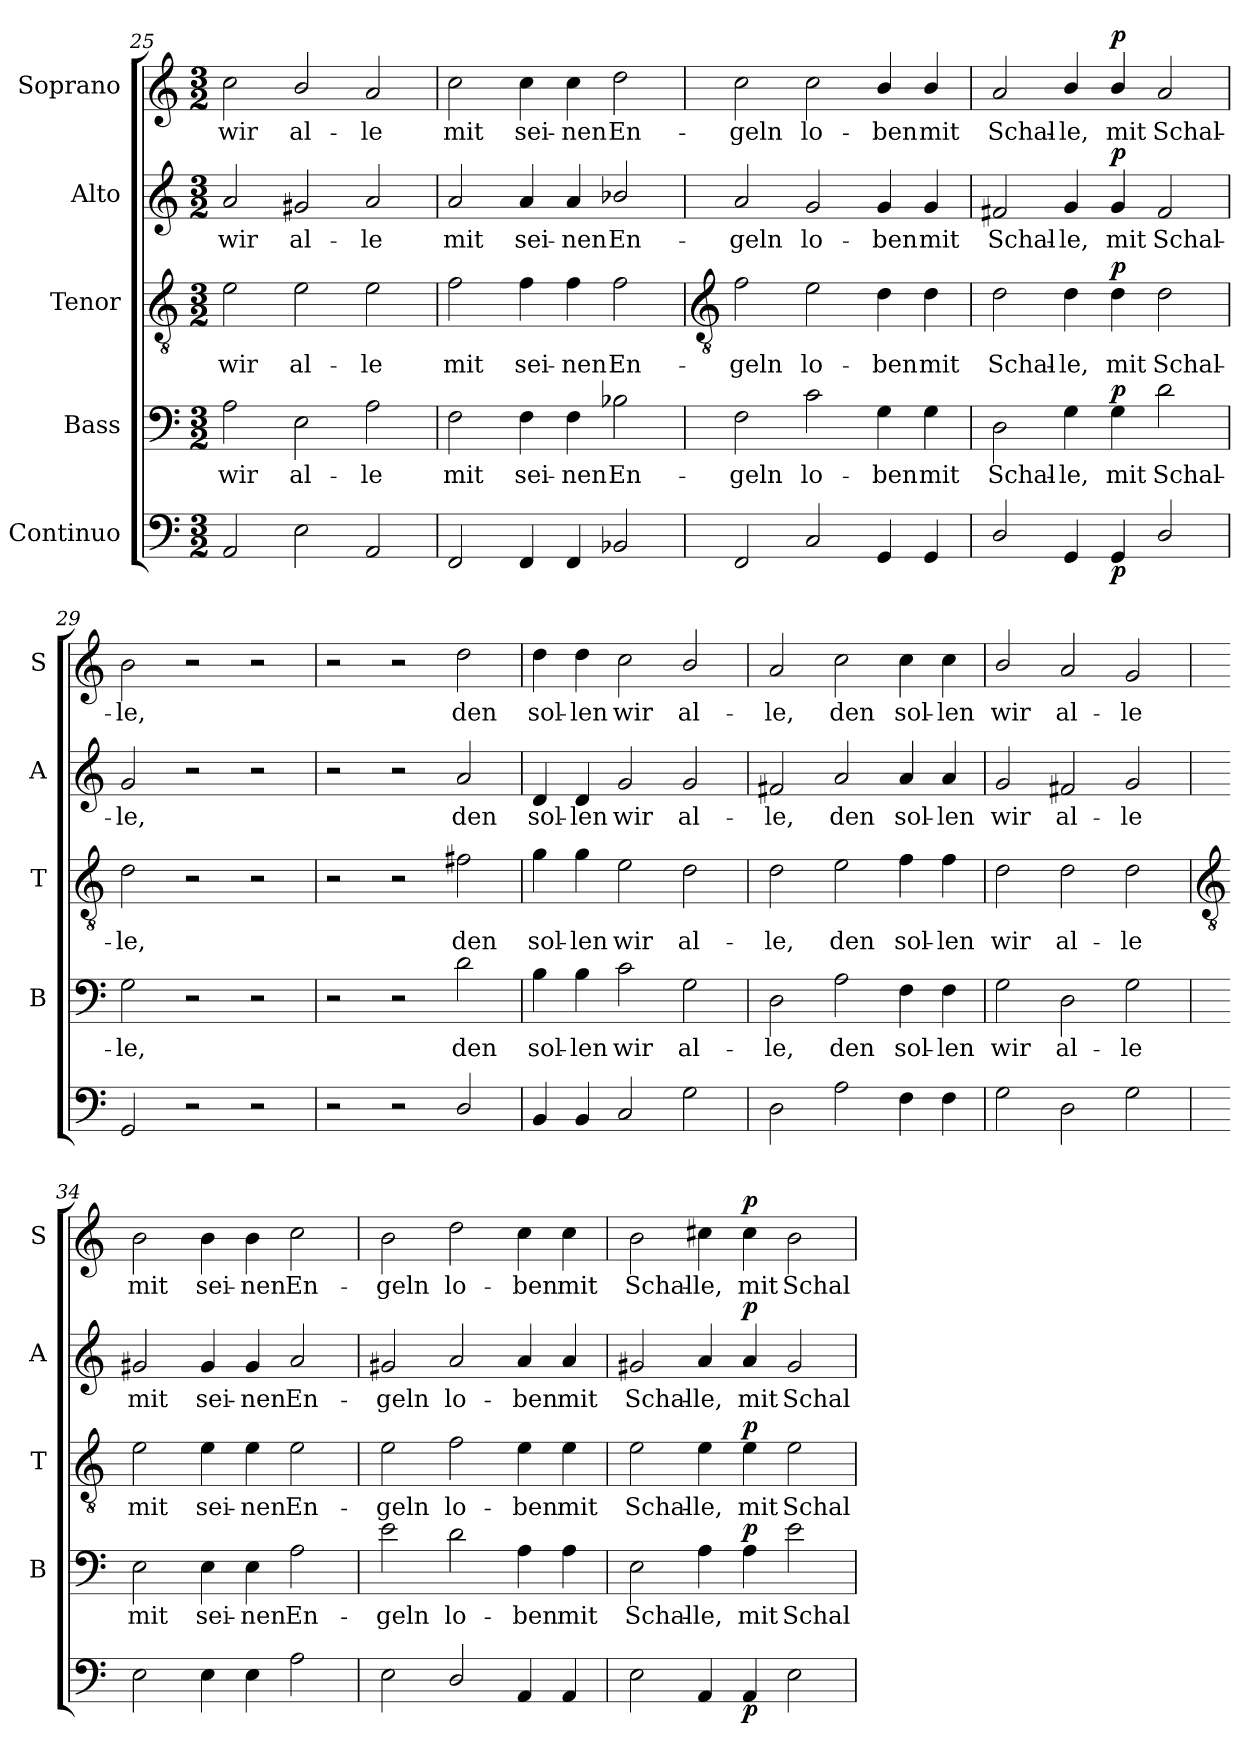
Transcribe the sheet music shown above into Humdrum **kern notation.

**kern	**dynam	**kern	**text	**dynam	**kern	**text	**dynam	**kern	**text	**dynam	**kern	**text	**dynam
*part5	*part5	*part4	*part4	*part4	*part3	*part3	*part3	*part2	*part2	*part2	*part1	*part1	*part1
*staff5	*staff5	*staff4	*staff4	*staff4	*staff3	*staff3	*staff3	*staff2	*staff2	*staff2	*staff1	*staff1	*staff1
*I"Continuo	*	*I"Bass	*	*	*I"Tenor	*	*	*I"Alto	*	*	*I"Soprano	*	*
*	*	*I'B	*	*	*I'T	*	*	*I'A	*	*	*I'S	*	*
*clefF4	*	*clefF4	*	*	*clefGv2	*	*	*clefG2	*	*	*clefG2	*	*
*k[]	*	*k[]	*	*	*k[]	*	*	*k[]	*	*	*k[]	*	*
*C:	*	*C:	*	*	*C:	*	*	*C:	*	*	*C:	*	*
*M3/2	*	*M3/2	*	*	*M3/2	*	*	*M3/2	*	*	*M3/2	*	*
=25	=25	=25	=25	=25	=25	=25	=25	=25	=25	=25	=25	=25	=25
!	!	!	!LO:LY:b	!	!	!LO:LY:b	!	!	!LO:LY:b	!	!	!LO:LY:b	!
2AA	.	2A	wir	.	2e	wir	.	2a	wir	.	2cc	wir	.
!	!	!	!LO:LY:b	!	!	!LO:LY:b	!	!	!LO:LY:b	!	!	!LO:LY:b	!
2E	.	2E	al-	.	2e	al-	.	2g#X	al-	.	2b/	al-	.
!	!	!	!LO:LY:b	!	!	!LO:LY:b	!	!	!LO:LY:b	!	!	!LO:LY:b	!
2AA	.	2A	-le	.	2e	-le	.	2a	-le	.	2a	-le	.
=26	=26	=26	=26	=26	=26	=26	=26	=26	=26	=26	=26	=26	=26
!	!	!	!LO:LY:b	!	!	!LO:LY:b	!	!	!LO:LY:b	!	!	!LO:LY:b	!
2FF	.	2F	mit	.	2f	mit	.	2a	mit	.	2cc	mit	.
!	!	!	!LO:LY:b	!	!	!LO:LY:b	!	!	!LO:LY:b	!	!	!LO:LY:b	!
4FF	.	4F	sei-	.	4f	sei-	.	4a	sei-	.	4cc	sei-	.
!	!	!	!LO:LY:b	!	!	!LO:LY:b	!	!	!LO:LY:b	!	!	!LO:LY:b	!
4FF	.	4F	-nen	.	4f	-nen	.	4a	-nen	.	4cc	-nen	.
!	!	!	!LO:LY:b	!	!	!LO:LY:b	!	!	!LO:LY:b	!	!	!LO:LY:b	!
2BB-X	.	2B-X	En-	.	2f	En-	.	2b-X/	En-	.	2dd	En-	.
!!LO:LB:g=z
=27	=27	=27	=27	=27	=27	=27	=27	=27	=27	=27	=27	=27	=27
*	*	*	*	*	*clefGv2	*	*	*	*	*	*	*	*
!	!	!	!LO:LY:b	!	!	!LO:LY:b	!	!	!LO:LY:b	!	!	!LO:LY:b	!
2FF	.	2F	-geln	.	2f	-geln	.	2a	-geln	.	2cc	-geln	.
!	!	!	!LO:LY:b	!	!	!LO:LY:b	!	!	!LO:LY:b	!	!	!LO:LY:b	!
2C	.	2c	lo-	.	2e	lo-	.	2g	lo-	.	2cc	lo-	.
!	!	!	!LO:LY:b	!	!	!LO:LY:b	!	!	!LO:LY:b	!	!	!LO:LY:b	!
4GG	.	4G	-ben	.	4d	-ben	.	4g	-ben	.	4b/	-ben	.
!	!	!	!LO:LY:b	!	!	!LO:LY:b	!	!	!LO:LY:b	!	!	!LO:LY:b	!
4GG	.	4G	mit	.	4d	mit	.	4g	mit	.	4b/	mit	.
=28	=28	=28	=28	=28	=28	=28	=28	=28	=28	=28	=28	=28	=28
!	!	!	!LO:LY:b	!	!	!LO:LY:b	!	!	!LO:LY:b	!	!	!LO:LY:b	!
2D/	.	2D	Schal-	.	2d	Schal-	.	2f#X	Schal-	.	2a	Schal-	.
!	!	!	!LO:LY:b	!	!	!LO:LY:b	!	!	!LO:LY:b	!	!	!LO:LY:b	!
4GG	.	4G	-le,	.	4d	-le,	.	4g	-le,	.	4b/	-le,	.
!	!LO:DY:b	!	!LO:LY:b	!LO:DY:b	!	!LO:LY:b	!LO:DY:b	!	!LO:LY:b	!LO:DY:b	!	!LO:LY:b	!LO:DY:b
4GG	p	4G	mit	p	4d	mit	p	4g	mit	p	4b/	mit	p
!	!	!	!LO:LY:b	!	!	!LO:LY:b	!	!	!LO:LY:b	!	!	!LO:LY:b	!
2D/	.	2d	Schal-	.	2d	Schal-	.	2f#	Schal-	.	2a	Schal-	.
=29	=29	=29	=29	=29	=29	=29	=29	=29	=29	=29	=29	=29	=29
!	!	!	!LO:LY:b	!	!	!LO:LY:b	!	!	!LO:LY:b	!	!	!LO:LY:b	!
2GG	.	2G	-le,	.	2d	-le,	.	2g	-le,	.	2b	-le,	.
2r	.	2r	.	.	2r	.	.	2r	.	.	2r	.	.
2r	.	2r	.	.	2r	.	.	2r	.	.	2r	.	.
=30	=30	=30	=30	=30	=30	=30	=30	=30	=30	=30	=30	=30	=30
2r	.	2r	.	.	2r	.	.	2r	.	.	2r	.	.
2r	.	2r	.	.	2r	.	.	2r	.	.	2r	.	.
!	!	!	!LO:LY:b	!	!	!LO:LY:b	!	!	!LO:LY:b	!	!	!LO:LY:b	!
2D/	.	2d	den	.	2f#X	den	.	2a	den	.	2dd	den	.
=31	=31	=31	=31	=31	=31	=31	=31	=31	=31	=31	=31	=31	=31
!	!	!	!LO:LY:b	!	!	!LO:LY:b	!	!	!LO:LY:b	!	!	!LO:LY:b	!
4BB	.	4B	sol-	.	4g	sol-	.	4d	sol-	.	4dd	sol-	.
!	!	!	!LO:LY:b	!	!	!LO:LY:b	!	!	!LO:LY:b	!	!	!LO:LY:b	!
4BB	.	4B	-len	.	4g	-len	.	4d	-len	.	4dd	-len	.
!	!	!	!LO:LY:b	!	!	!LO:LY:b	!	!	!LO:LY:b	!	!	!LO:LY:b	!
2C	.	2c	wir	.	2e	wir	.	2g	wir	.	2cc	wir	.
!	!	!	!LO:LY:b	!	!	!LO:LY:b	!	!	!LO:LY:b	!	!	!LO:LY:b	!
2G	.	2G	al-	.	2d	al-	.	2g	al-	.	2b/	al-	.
=32	=32	=32	=32	=32	=32	=32	=32	=32	=32	=32	=32	=32	=32
!	!	!	!LO:LY:b	!	!	!LO:LY:b	!	!	!LO:LY:b	!	!	!LO:LY:b	!
2D	.	2D	-le,	.	2d	-le,	.	2f#X	-le,	.	2a	-le,	.
!	!	!	!LO:LY:b	!	!	!LO:LY:b	!	!	!LO:LY:b	!	!	!LO:LY:b	!
2A	.	2A	den	.	2e	den	.	2a	den	.	2cc	den	.
!	!	!	!LO:LY:b	!	!	!LO:LY:b	!	!	!LO:LY:b	!	!	!LO:LY:b	!
4F	.	4F	sol-	.	4f	sol-	.	4a	sol-	.	4cc	sol-	.
!	!	!	!LO:LY:b	!	!	!LO:LY:b	!	!	!LO:LY:b	!	!	!LO:LY:b	!
4F	.	4F	-len	.	4f	-len	.	4a	-len	.	4cc	-len	.
=33	=33	=33	=33	=33	=33	=33	=33	=33	=33	=33	=33	=33	=33
!	!	!	!LO:LY:b	!	!	!LO:LY:b	!	!	!LO:LY:b	!	!	!LO:LY:b	!
2G	.	2G	wir	.	2d	wir	.	2g	wir	.	2b/	wir	.
!	!	!	!LO:LY:b	!	!	!LO:LY:b	!	!	!LO:LY:b	!	!	!LO:LY:b	!
2D	.	2D	al-	.	2d	al-	.	2f#X	al-	.	2a	al-	.
!	!	!	!LO:LY:b	!	!	!LO:LY:b	!	!	!LO:LY:b	!	!	!LO:LY:b	!
2G	.	2G	-le	.	2d	-le	.	2g	-le	.	2g	-le	.
!!LO:LB:g=z
=34	=34	=34	=34	=34	=34	=34	=34	=34	=34	=34	=34	=34	=34
*	*	*	*	*	*clefGv2	*	*	*	*	*	*	*	*
!	!	!	!LO:LY:b	!	!	!LO:LY:b	!	!	!LO:LY:b	!	!	!LO:LY:b	!
2E	.	2E	mit	.	2e	mit	.	2g#X	mit	.	2b	mit	.
!	!	!	!LO:LY:b	!	!	!LO:LY:b	!	!	!LO:LY:b	!	!	!LO:LY:b	!
4E	.	4E	sei-	.	4e	sei-	.	4g#	sei-	.	4b	sei-	.
!	!	!	!LO:LY:b	!	!	!LO:LY:b	!	!	!LO:LY:b	!	!	!LO:LY:b	!
4E	.	4E	-nen	.	4e	-nen	.	4g#	-nen	.	4b	-nen	.
!	!	!	!LO:LY:b	!	!	!LO:LY:b	!	!	!LO:LY:b	!	!	!LO:LY:b	!
2A	.	2A	En-	.	2e	En-	.	2a	En-	.	2cc	En-	.
=35	=35	=35	=35	=35	=35	=35	=35	=35	=35	=35	=35	=35	=35
!	!	!	!LO:LY:b	!	!	!LO:LY:b	!	!	!LO:LY:b	!	!	!LO:LY:b	!
2E	.	2e	-geln	.	2e	-geln	.	2g#X	-geln	.	2b	-geln	.
!	!	!	!LO:LY:b	!	!	!LO:LY:b	!	!	!LO:LY:b	!	!	!LO:LY:b	!
2D/	.	2d	lo-	.	2f	lo-	.	2a	lo-	.	2dd	lo-	.
!	!	!	!LO:LY:b	!	!	!LO:LY:b	!	!	!LO:LY:b	!	!	!LO:LY:b	!
4AA	.	4A	-ben	.	4e	-ben	.	4a	-ben	.	4cc	-ben	.
!	!	!	!LO:LY:b	!	!	!LO:LY:b	!	!	!LO:LY:b	!	!	!LO:LY:b	!
4AA	.	4A	mit	.	4e	mit	.	4a	mit	.	4cc	mit	.
=36	=36	=36	=36	=36	=36	=36	=36	=36	=36	=36	=36	=36	=36
!	!	!	!LO:LY:b	!	!	!LO:LY:b	!	!	!LO:LY:b	!	!	!LO:LY:b	!
2E	.	2E	Schal-	.	2e	Schal-	.	2g#X	Schal-	.	2b	Schal-	.
!	!	!	!LO:LY:b	!	!	!LO:LY:b	!	!	!LO:LY:b	!	!	!LO:LY:b	!
4AA	.	4A	-le,	.	4e	-le,	.	4a	-le,	.	4cc#X	-le,	.
!	!LO:DY:b	!	!LO:LY:b	!LO:DY:b	!	!LO:LY:b	!LO:DY:b	!	!LO:LY:b	!LO:DY:b	!	!LO:LY:b	!LO:DY:b
4AA	p	4A	mit	p	4e	mit	p	4a	mit	p	4cc#	mit	p
!	!	!	!LO:LY:b	!	!	!LO:LY:b	!	!	!LO:LY:b	!	!	!LO:LY:b	!
2E	.	2e	Schal-	.	2e	Schal-	.	2g#	Schal-	.	2b	Schal-	.
=	=	=	=	=	=	=	=	=	=	=	=	=	=
*-	*-	*-	*-	*-	*-	*-	*-	*-	*-	*-	*-	*-	*-
